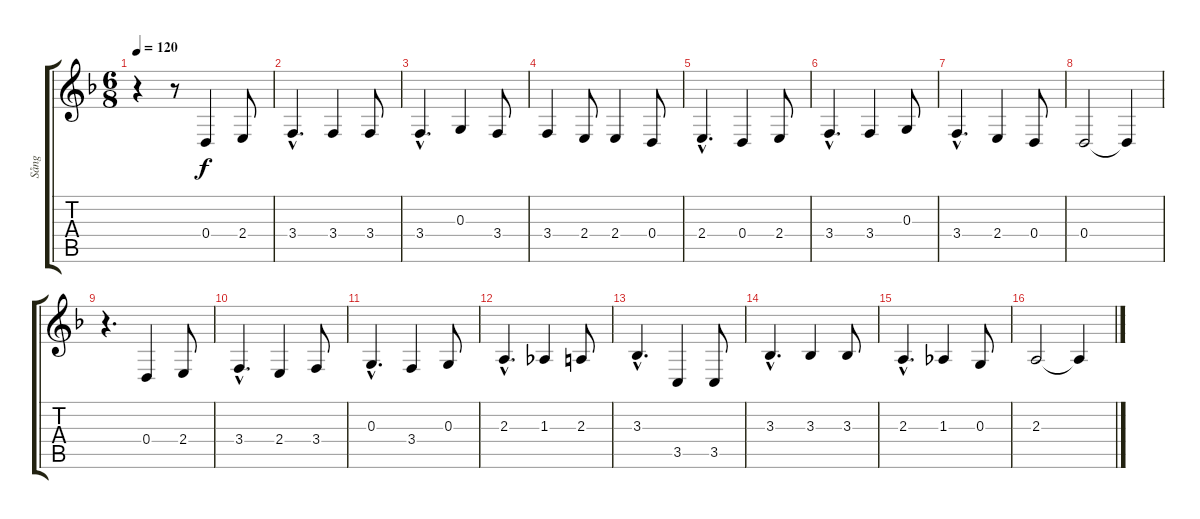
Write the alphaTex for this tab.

\track ("Sång" "Sång") {instrument accordion}
\staff {score tabs}
\tuning (E4 B3 G3 D3 A2 E2) {hide}
\ts (6 8)
\tempo 120
\clef g2
\ks f
r.4{dy f instrument accordion} r.8 0.4.4 2.4.8 |
3.4{hac}.4{d} 3.4.4 3.4.8 |
3.4{hac}.4{d} 0.3.4 3.4.8 |
3.4.4 2.4.8 2.4.4 0.4.8 |
2.4{hac}.4{d} 0.4.4 2.4.8 |
3.4{hac}.4{d} 3.4.4 0.3.8 |
3.4{hac}.4{d} 2.4.4 0.4.8 |
0.4.2 0.4{t}.4 |
r.4{d} 0.4.4 2.4.8 |
3.4{hac}.4{d} 2.4.4 3.4.8 |
0.3{hac}.4{d} 3.4.4 0.3.8 |
2.3{hac}.4{d} 1.3.4 2.3.8 |
3.3{hac}.4{d} 3.5.4 3.5.8 |
3.3{hac}.4{d} 3.3.4 3.3.8 |
2.3{hac}.4{d} 1.3.4 0.3.8 |
2.3.2 2.3{t}.4
